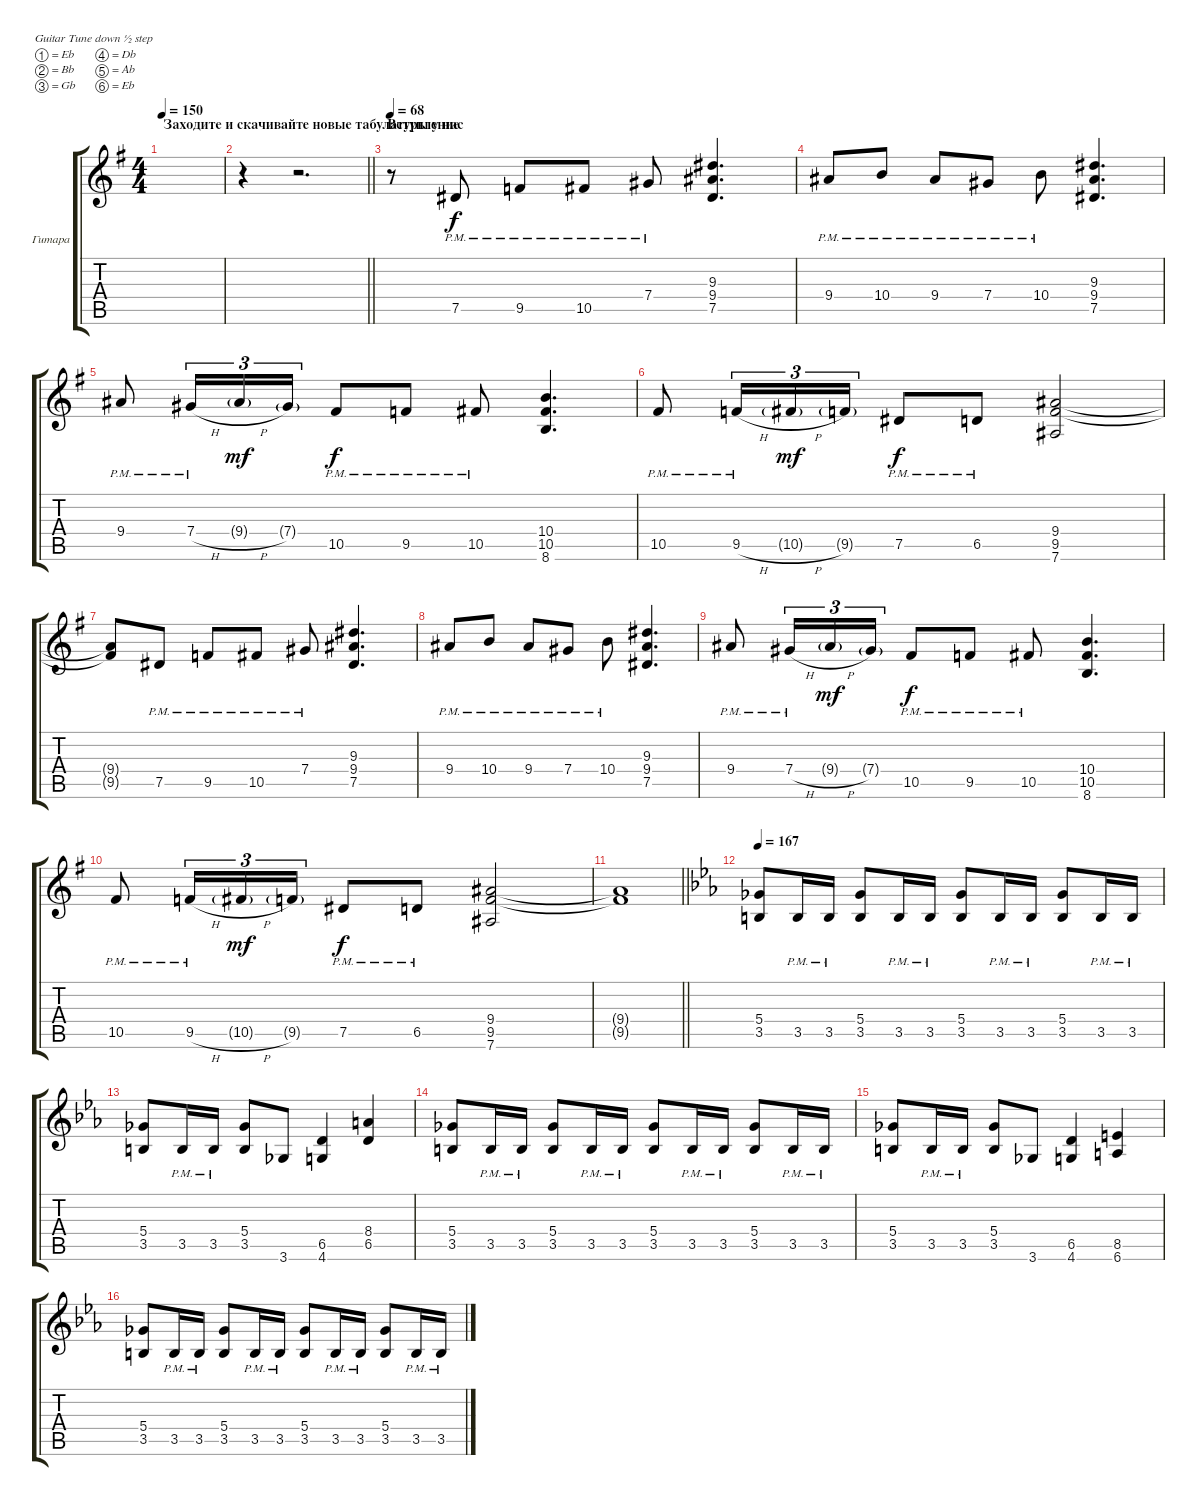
\bracketExtendMode groupsimilarinstruments
\firstSystemTrackNameOrientation horizontal
\otherSystemsTrackNameOrientation horizontal
\track ("Сергей Маврин" "Гитара") {instrument distortionguitar}
\staff {score tabs}
\tuning (Eb4 Bb3 Gb3 Db3 Ab2 Eb2)
\ts (4 4)
\section ("" "Заходите и скачивайте новые табулатуры у нас")
\tempo 150
\clef g2
\ks eminor
|
\beaming (8 2 2 2 2)
\barLineRight lightlight
r.4 r.2{d} |
\section ("" "Вступление")
\tempo 68
r.8 7.5{pm}.8 9.5{pm}.8 10.5{pm}.8 7.4{pm}.8 (9.3 9.4 7.5).4{d} |
9.4{pm}.8 10.4{pm}.8 9.4{pm}.8 7.4{pm}.8 10.4{pm}.8 (9.3 9.4 7.5).4{d} |
9.4{pm}.8 7.4{h pm}.16{tu (3 2)} 9.4{h g}.16{tu (3 2) dy mf} 7.4{g}.16{tu (3 2)} 10.5{pm}.8{dy f} 9.5{pm}.8 10.5{pm}.8 (10.4 10.5 8.6).4{d} |
10.5{pm}.8 9.5{h pm}.16{tu (3 2)} 10.5{h g}.16{tu (3 2) dy mf} 9.5{g}.16{tu (3 2)} 7.5{pm}.8{dy f} 6.5{pm}.8 (9.4 9.5 7.6).2 |
(9.4{t} 9.5{t}).8 7.5{pm}.8 9.5{pm}.8 10.5{pm}.8 7.4{pm}.8 (9.3 9.4 7.5).4{d} |
9.4{pm}.8 10.4{pm}.8 9.4{pm}.8 7.4{pm}.8 10.4{pm}.8 (9.3 9.4 7.5).4{d} |
9.4{pm}.8 7.4{h pm}.16{tu (3 2)} 9.4{h g}.16{tu (3 2) dy mf} 7.4{g}.16{tu (3 2)} 10.5{pm}.8{dy f} 9.5{pm}.8 10.5{pm}.8 (10.4 10.5 8.6).4{d} |
10.5{pm}.8 9.5{h pm}.16{tu (3 2)} 10.5{h g}.16{tu (3 2) dy mf} 9.5{g}.16{tu (3 2)} 7.5{pm}.8{dy f} 6.5{pm}.8 (9.4 9.5 7.6).2 |
\barLineRight lightlight
(9.4{t} 9.5{t}).1 |
\tempo 167
\ks cminor
(5.4 3.5).8 3.5{pm}.16 3.5{pm}.16 (5.4 3.5).8 3.5{pm}.16 3.5{pm}.16 (5.4 3.5).8 3.5{pm}.16 3.5{pm}.16 (5.4 3.5).8 3.5{pm}.16 3.5{pm}.16 |
(5.4 3.5).8 3.5{pm}.16 3.5{pm}.16 (5.4 3.5).8 3.6.8 (6.5 4.6).4 (8.4 6.5).4 |
(5.4 3.5).8 3.5{pm}.16 3.5{pm}.16 (5.4 3.5).8 3.5{pm}.16 3.5{pm}.16 (5.4 3.5).8 3.5{pm}.16 3.5{pm}.16 (5.4 3.5).8 3.5{pm}.16 3.5{pm}.16 |
(5.4 3.5).8 3.5{pm}.16 3.5{pm}.16 (5.4 3.5).8 3.6.8 (6.5 4.6).4 (8.5 6.6).4 |
(5.4 3.5).8 3.5{pm}.16 3.5{pm}.16 (5.4 3.5).8 3.5{pm}.16 3.5{pm}.16 (5.4 3.5).8 3.5{pm}.16 3.5{pm}.16 (5.4 3.5).8 3.5{pm}.16 3.5{pm}.16
